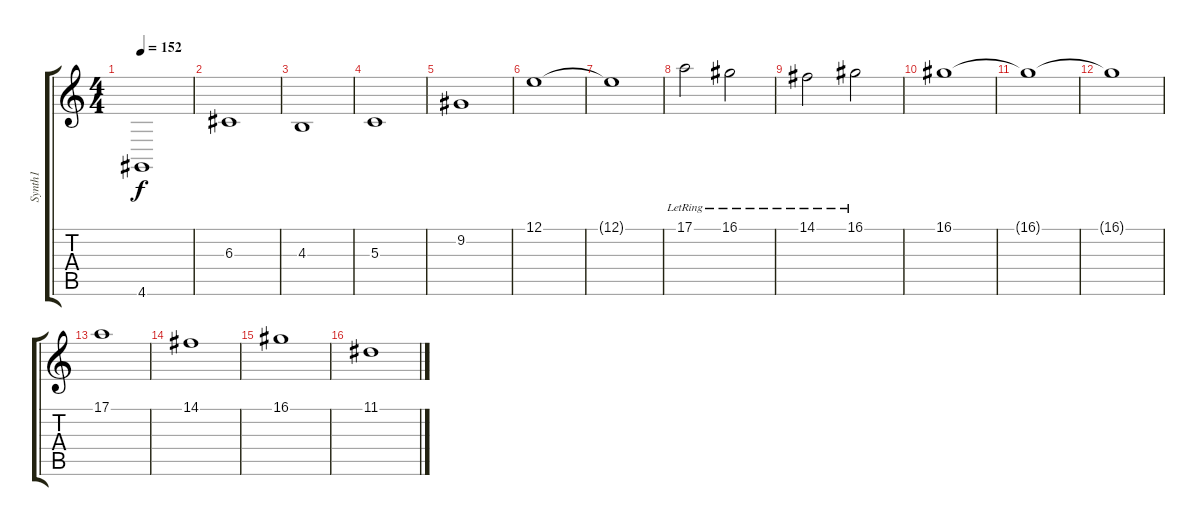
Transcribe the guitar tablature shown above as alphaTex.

\track ("Synth1" "Synth1") {instrument stringensemble1}
\staff {score tabs}
\tuning (E4 B3 G3 D3 A2 E2) {hide}
\ts (4 4)
\tempo 152
\clef g2
\ks c
4.6.1{dy f} |
6.3.1 |
4.3.1 |
5.3.1 |
9.2.1 |
12.1.1 |
12.1{t}.1 |
17.1{lr}.2 16.1{lr}.2 |
14.1{lr}.2 16.1{lr}.2 |
16.1.1 |
16.1{t}.1 |
16.1{t}.1 |
17.1.1 |
14.1.1 |
16.1.1 |
11.1.1
